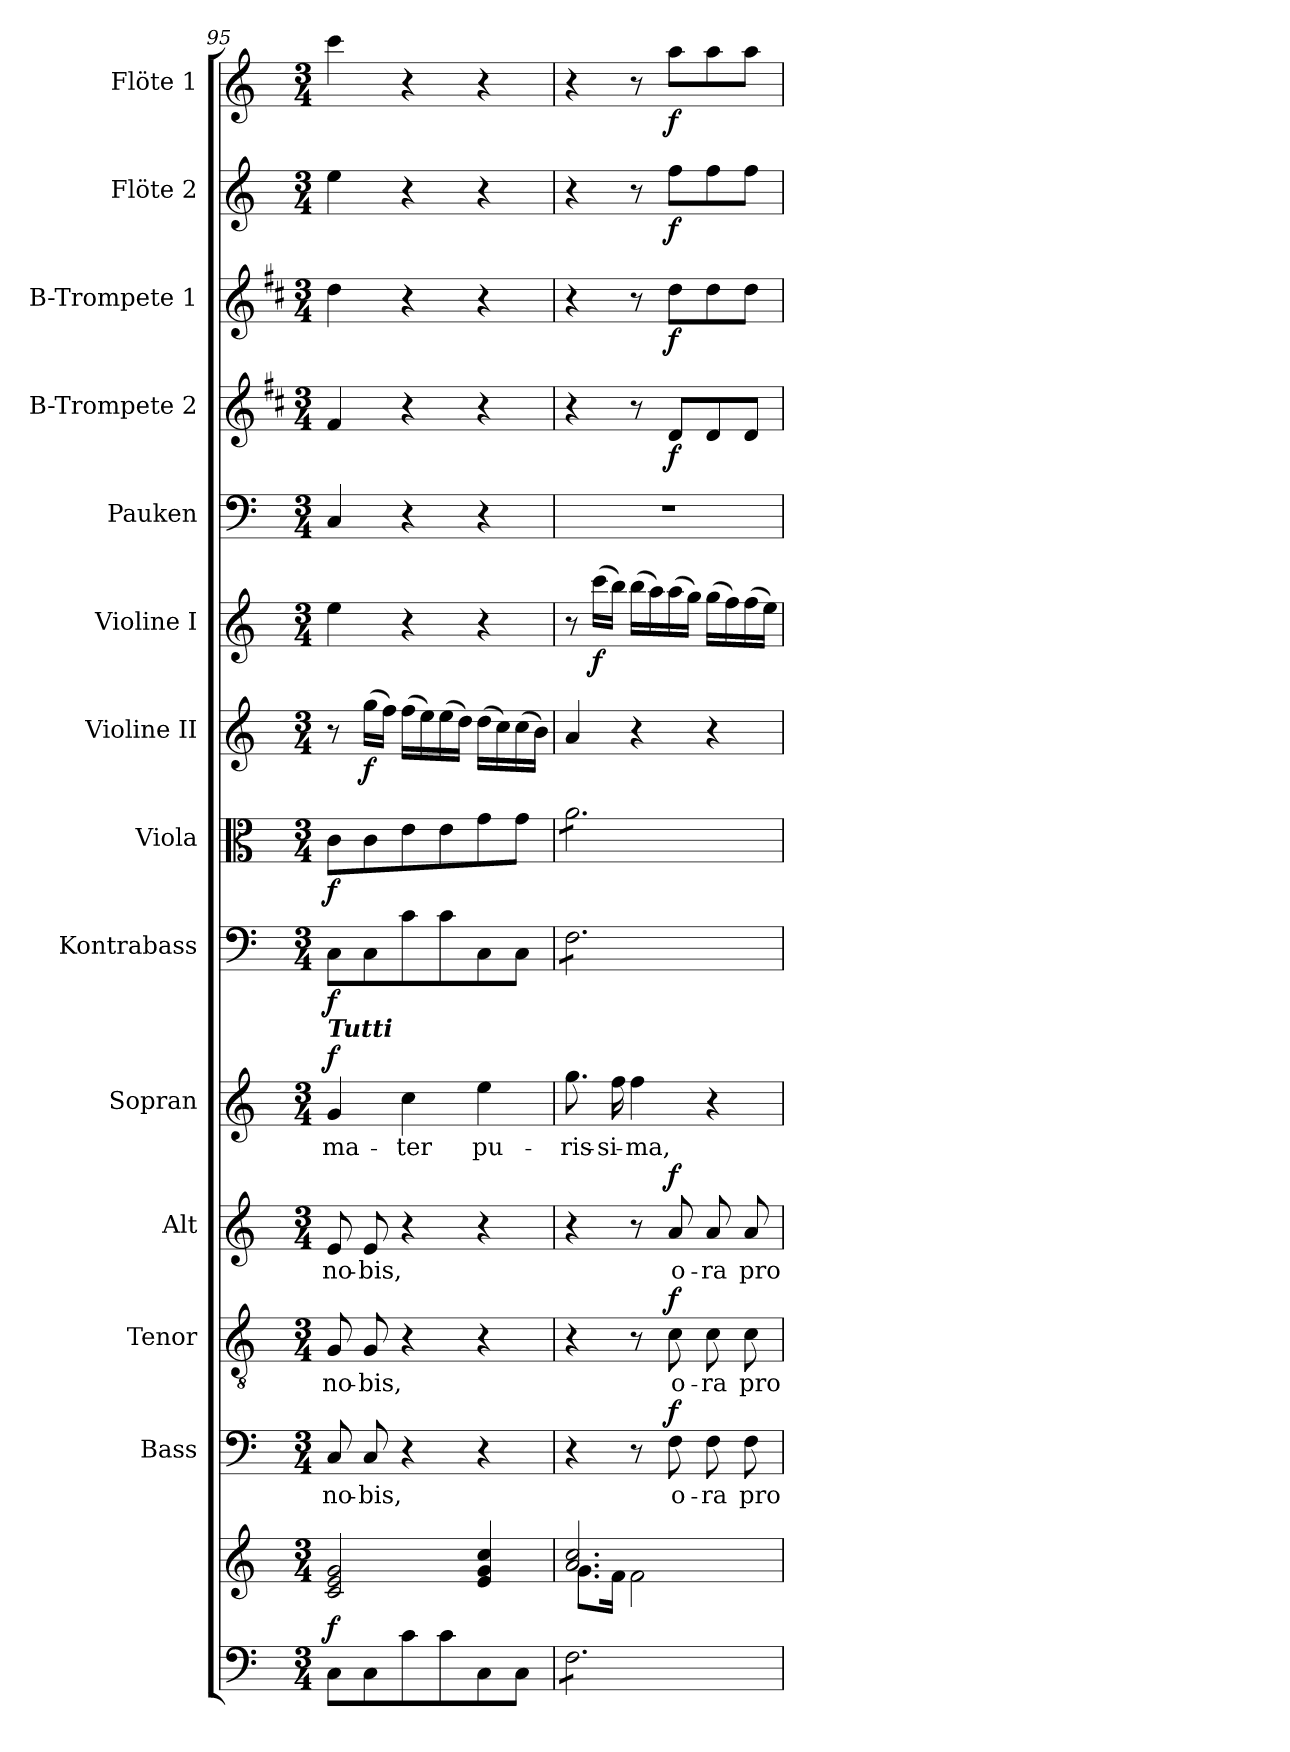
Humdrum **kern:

**kern	**kern	**dynam	**kern	**text	**dynam	**kern	**text	**dynam	**kern	**text	**dynam	**kern	**text	**dynam	**kern	**dynam	**kern	**dynam	**kern	**dynam	**kern	**dynam	**kern	**kern	**dynam	**kern	**dynam	**kern	**dynam	**kern	**dynam
*part14	*part14	*part14	*part13	*part13	*part13	*part12	*part12	*part12	*part11	*part11	*part11	*part10	*part10	*part10	*part9	*part9	*part8	*part8	*part7	*part7	*part6	*part6	*part5	*part4	*part4	*part3	*part3	*part2	*part2	*part1	*part1
*staff15	*staff14	*staff14/15	*staff13	*staff13	*staff13	*staff12	*staff12	*staff12	*staff11	*staff11	*staff11	*staff10	*staff10	*staff10	*staff9	*staff9	*staff8	*staff8	*staff7	*staff7	*staff6	*staff6	*staff5	*staff4	*staff4	*staff3	*staff3	*staff2	*staff2	*staff1	*staff1
*	*	*	*I"Bass	*	*	*I"Tenor	*	*	*I"Alt	*	*	*I"Sopran	*	*	*I"Kontrabass	*	*I"Viola	*	*I"Violine II	*	*I"Violine I	*	*I"Pauken	*I"B-Trompete 2	*	*I"B-Trompete 1	*	*I"Flöte 2	*	*I"Flöte 1	*
*	*	*	*I'B.	*	*	*I'T.	*	*	*I'A.	*	*	*I'S.	*	*	*I'Kb.	*	*I'Vla.	*	*I'Vl. II	*	*I'Vl. I	*	*I'Pk.	*I'B Trp. 2	*	*I'B Trp. 1	*	*I'Fl. 2	*	*I'Fl. 1	*
*clefF4	*clefG2	*	*clefF4	*	*	*clefGv2	*	*	*clefG2	*	*	*clefG2	*	*	*clefF4	*	*clefC3	*	*clefG2	*	*clefG2	*	*clefF4	*clefG2	*	*clefG2	*	*clefG2	*	*clefG2	*
*	*	*	*	*	*	*	*	*	*	*	*	*	*	*	*ITrd7c12	*	*	*	*	*	*	*	*	*ITrd1c2	*	*ITrd1c2	*	*	*	*	*
*k[]	*k[]	*	*k[]	*	*	*k[]	*	*	*k[]	*	*	*k[]	*	*	*k[]	*	*k[]	*	*k[]	*	*k[]	*	*k[]	*k[]	*	*k[]	*	*k[]	*	*k[]	*
*C:	*C:	*	*C:	*	*	*C:	*	*	*C:	*	*	*C:	*	*	*C:	*	*C:	*	*C:	*	*C:	*	*C:	*C:	*	*C:	*	*C:	*	*C:	*
*M3/4	*M3/4	*	*M3/4	*	*	*M3/4	*	*	*M3/4	*	*	*M3/4	*	*	*M3/4	*	*M3/4	*	*M3/4	*	*M3/4	*	*M3/4	*M3/4	*	*M3/4	*	*M3/4	*	*M3/4	*
=95	=95	=95	=95	=95	=95	=95	=95	=95	=95	=95	=95	=95	=95	=95	=95	=95	=95	=95	=95	=95	=95	=95	=95	=95	=95	=95	=95	=95	=95	=95	=95
!	!	!	!	!	!	!	!	!	!	!	!	!LO:TX:a:Bi:t=Tutti	!	!	!	!	!	!	!	!	!	!	!	!	!	!	!	!	!	!	!
!	!	!LO:DY:a=2	!	!LO:LY:b	!	!	!LO:LY:b	!	!	!LO:LY:b	!	!	!LO:LY:b	!LO:DY:a	!	!LO:DY:b	!	!LO:DY:b	!	!	!	!	!	!	!	!	!	!	!	!	!
8C\L	2c/ 2e/ 2g/	f	8C/	no-	.	8G/	no-	.	8e/	no-	.	4g/	ma-	f	8CC\L	f	8c\L	f	8r	.	4ee\	.	4C/	4e/	.	4cc\	.	4ee\	.	4ccc\	.
!	!	!	!	!LO:LY:b	!	!	!LO:LY:b	!	!	!LO:LY:b	!	!	!	!	!	!	!	!	!	!LO:DY:b	!	!	!	!	!	!	!	!	!	!	!
8C\	.	.	8C/	-bis,	.	8G/	-bis,	.	8e/	-bis,	.	.	.	.	8CC\	.	8c\	.	(>16gg\LL	f	.	.	.	.	.	.	.	.	.	.	.
.	.	.	.	.	.	.	.	.	.	.	.	.	.	.	.	.	.	.	16ff\JJ)	.	.	.	.	.	.	.	.	.	.	.	.
!	!	!	!	!	!	!	!	!	!	!	!	!	!LO:LY:b	!	!	!	!	!	!	!	!	!	!	!	!	!	!	!	!	!	!
8c\	.	.	4r	.	.	4r	.	.	4r	.	.	4cc\	-ter	.	8C\	.	8e\	.	(>16ff\LL	.	4r	.	4r	4r	.	4r	.	4r	.	4r	.
.	.	.	.	.	.	.	.	.	.	.	.	.	.	.	.	.	.	.	16ee\)	.	.	.	.	.	.	.	.	.	.	.	.
8c\	.	.	.	.	.	.	.	.	.	.	.	.	.	.	8C\	.	8e\	.	(>16ee\	.	.	.	.	.	.	.	.	.	.	.	.
.	.	.	.	.	.	.	.	.	.	.	.	.	.	.	.	.	.	.	16dd\JJ)	.	.	.	.	.	.	.	.	.	.	.	.
!	!	!	!	!	!	!	!	!	!	!	!	!	!LO:LY:b	!	!	!	!	!	!	!	!	!	!	!	!	!	!	!	!	!	!
8C\	4e/ 4g/ 4cc/	.	4r	.	.	4r	.	.	4r	.	.	4ee\	pu-	.	8CC\	.	8g\	.	(>16dd\LL	.	4r	.	4r	4r	.	4r	.	4r	.	4r	.
.	.	.	.	.	.	.	.	.	.	.	.	.	.	.	.	.	.	.	16cc\)	.	.	.	.	.	.	.	.	.	.	.	.
8C\J	.	.	.	.	.	.	.	.	.	.	.	.	.	.	8CC\J	.	8g\J	.	(>16cc\	.	.	.	.	.	.	.	.	.	.	.	.
.	.	.	.	.	.	.	.	.	.	.	.	.	.	.	.	.	.	.	16b\JJ)	.	.	.	.	.	.	.	.	.	.	.	.
!!LO:PB:g=z
=96	=96	=96	=96	=96	=96	=96	=96	=96	=96	=96	=96	=96	=96	=96	=96	=96	=96	=96	=96	=96	=96	=96	=96	=96	=96	=96	=96	=96	=96	=96	=96
*	*^	*	*	*	*	*	*	*	*	*	*	*	*	*	*	*	*	*	*	*	*	*	*	*	*	*	*	*	*	*	*
!	!	!	!	!	!	!	!	!	!	!	!	!	!	!LO:LY:b	!	!	!	!	!	!	!	!	!	!	!	!	!	!	!	!	!	!
*tremolo	*	*	*	*	*	*	*	*	*	*	*	*	*	*	*	*	*	*	*	*	*	*	*	*	*	*	*	*	*	*	*	*
*	*	*	*	*	*	*	*	*	*	*	*	*	*	*	*	*tremolo	*	*	*	*	*	*	*	*	*	*	*	*	*	*	*	*
*	*	*	*	*	*	*	*	*	*	*	*	*	*	*	*	*	*	*tremolo	*	*	*	*	*	*	*	*	*	*	*	*	*	*
8F\L	2.a/ 2.cc/	8.g\L	.	4r	.	.	4r	.	.	4r	.	.	8.gg\	-ris-	.	8FF\L	.	8a\L	.	4a/	.	8r	.	2.r	4r	.	4r	.	4r	.	4r	.
!	!	!	!	!	!	!	!	!	!	!	!	!	!	!	!	!	!	!	!	!	!	!	!LO:DY:b	!	!	!	!	!	!	!	!	!
8F\	.	.	.	.	.	.	.	.	.	.	.	.	.	.	.	8FF\	.	8a\	.	.	.	(>16ccc\LL	f	.	.	.	.	.	.	.	.	.
!	!	!	!	!	!	!	!	!	!	!	!	!	!	!LO:LY:b	!	!	!	!	!	!	!	!	!	!	!	!	!	!	!	!	!	!
.	.	16f\Jk	.	.	.	.	.	.	.	.	.	.	16ff\	-si-	.	.	.	.	.	.	.	16bb\JJ)	.	.	.	.	.	.	.	.	.	.
!	!	!	!	!	!	!	!	!	!	!	!	!	!	!LO:LY:b	!	!	!	!	!	!	!	!	!	!	!	!	!	!	!	!	!	!
8F\	.	2f\	.	8r	.	.	8r	.	.	8r	.	.	4ff\	-ma,	.	8FF\	.	8a\	.	4r	.	(>16bb\LL	.	.	8r	.	8r	.	8r	.	8r	.
.	.	.	.	.	.	.	.	.	.	.	.	.	.	.	.	.	.	.	.	.	.	16aa\)	.	.	.	.	.	.	.	.	.	.
!	!	!	!	!	!LO:LY:b	!LO:DY:a	!	!LO:LY:b	!LO:DY:a	!	!LO:LY:b	!LO:DY:a	!	!	!	!	!	!	!	!	!	!	!	!	!	!LO:DY:b	!	!LO:DY:b	!	!LO:DY:b	!	!LO:DY:b
8F\	.	.	.	8F\	o-	f	8c\	o-	f	8a/	o-	f	.	.	.	8FF\	.	8a\	.	.	.	(>16aa\	.	.	8c/L	f	8cc\L	f	8ff\L	f	8aa\L	f
.	.	.	.	.	.	.	.	.	.	.	.	.	.	.	.	.	.	.	.	.	.	16gg\JJ)	.	.	.	.	.	.	.	.	.	.
!	!	!	!	!	!LO:LY:b	!	!	!LO:LY:b	!	!	!LO:LY:b	!	!	!	!	!	!	!	!	!	!	!	!	!	!	!	!	!	!	!	!	!
8F\	.	.	.	8F\	-ra	.	8c\	-ra	.	8a/	-ra	.	4r	.	.	8FF\	.	8a\	.	4r	.	(>16gg\LL	.	.	8c/	.	8cc\	.	8ff\	.	8aa\	.
.	.	.	.	.	.	.	.	.	.	.	.	.	.	.	.	.	.	.	.	.	.	16ff\)	.	.	.	.	.	.	.	.	.	.
!	!	!	!	!	!LO:LY:b	!	!	!LO:LY:b	!	!	!LO:LY:b	!	!	!	!	!	!	!	!	!	!	!	!	!	!	!	!	!	!	!	!	!
8F\J	.	.	.	8F\	pro	.	8c\	pro	.	8a/	pro	.	.	.	.	8FF\J	.	8a\J	.	.	.	(>16ff\	.	.	8c/J	.	8cc\J	.	8ff\J	.	8aa\J	.
*	*	*	*	*	*	*	*	*	*	*	*	*	*	*	*	*	*	*Xtremolo	*	*	*	*	*	*	*	*	*	*	*	*	*	*
*	*	*	*	*	*	*	*	*	*	*	*	*	*	*	*	*Xtremolo	*	*	*	*	*	*	*	*	*	*	*	*	*	*	*	*
*Xtremolo	*	*	*	*	*	*	*	*	*	*	*	*	*	*	*	*	*	*	*	*	*	*	*	*	*	*	*	*	*	*	*	*
.	.	.	.	.	.	.	.	.	.	.	.	.	.	.	.	.	.	.	.	.	.	16ee\JJ)	.	.	.	.	.	.	.	.	.	.
*	*v	*v	*	*	*	*	*	*	*	*	*	*	*	*	*	*	*	*	*	*	*	*	*	*	*	*	*	*	*	*	*	*
=	=	=	=	=	=	=	=	=	=	=	=	=	=	=	=	=	=	=	=	=	=	=	=	=	=	=	=	=	=	=	=
*-	*-	*-	*-	*-	*-	*-	*-	*-	*-	*-	*-	*-	*-	*-	*-	*-	*-	*-	*-	*-	*-	*-	*-	*-	*-	*-	*-	*-	*-	*-	*-
